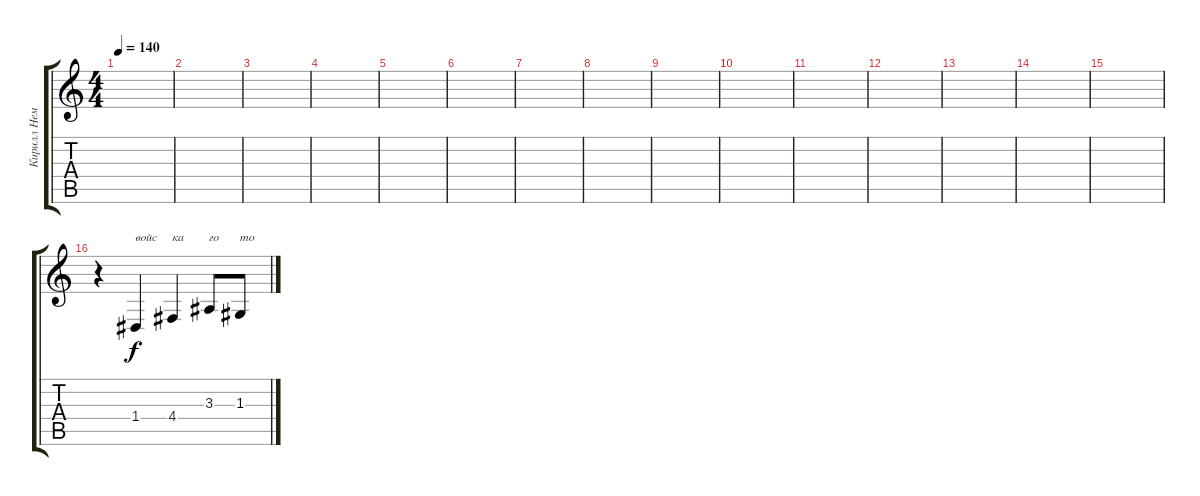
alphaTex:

\track ("Кирилл Немоляев" "Кирилл Нем") {instrument synthbrass1}
\staff {score tabs}
\tuning (E4 B3 G3 D3 A2 E2) {hide}
\ts (4 4)
\tempo 140
\clef g2
\ks c
|
|
|
|
|
|
|
|
|
|
|
|
|
|
|
r.4 1.4.4{txt "войс"} 4.4.4{txt "ка"} 3.3.8{txt "го"} 1.3.8{txt "то"}
